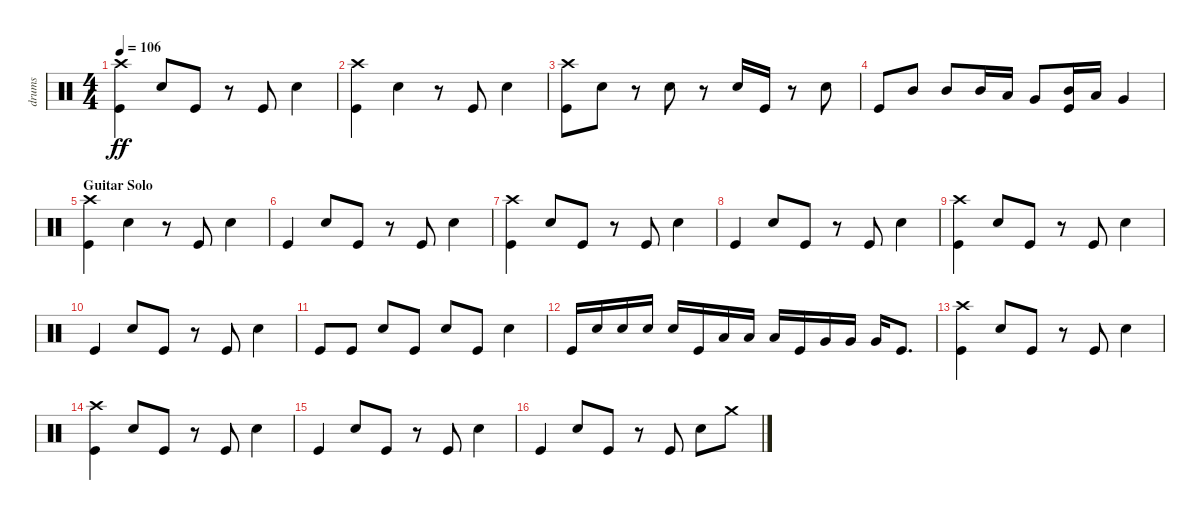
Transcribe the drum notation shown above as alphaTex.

\track ("drums" "drums") {instrument percussion}
\staff {score}
\articulation defaults
\ts (4 4)
\tempo 106
\clef neutral
\ks c
("Crash high (hit)" "Kick (hit)").4{dy ff} "Snare (hit) 2".8 "Kick (hit)".8 r.8 "Kick (hit)".8 "Snare (hit) 2".4 |
("Crash high (hit)" "Kick (hit)").4 "Snare (hit) 2".4 r.8 "Kick (hit)".8 "Snare (hit) 2".4 |
("Crash high (hit)" "Kick (hit)").8 "Snare (hit) 2".8 r.8 "Snare (hit) 2".8 r.8 "Snare (hit) 2".16 "Kick (hit)".16 r.8 "Snare (hit) 2".8 |
"Kick (hit)".8 "Mid Tom (hit)".8 "Mid Tom (hit)".8 "Mid Tom (hit)".16 "Low Tom (hit)".16 "Very Low Tom (hit)".8 ("Mid Tom (hit)" "Kick (hit)").16 "Low Tom (hit)".16 "Very Low Tom (hit)".4 |
\section ("" "Guitar Solo")
("Crash high (hit)" "Kick (hit)").4 "Snare (hit) 2".4 r.8 "Kick (hit)".8 "Snare (hit) 2".4 |
"Kick (hit)".4 "Snare (hit) 2".8 "Kick (hit)".8 r.8 "Kick (hit)".8 "Snare (hit) 2".4 |
("Crash high (hit)" "Kick (hit)").4 "Snare (hit) 2".8 "Kick (hit)".8 r.8 "Kick (hit)".8 "Snare (hit) 2".4 |
"Kick (hit)".4 "Snare (hit) 2".8 "Kick (hit)".8 r.8 "Kick (hit)".8 "Snare (hit) 2".4 |
("Crash high (hit)" "Kick (hit)").4 "Snare (hit) 2".8 "Kick (hit)".8 r.8 "Kick (hit)".8 "Snare (hit) 2".4 |
"Kick (hit)".4 "Snare (hit) 2".8 "Kick (hit)".8 r.8 "Kick (hit)".8 "Snare (hit) 2".4 |
"Kick (hit)".8 "Kick (hit)".8 "Snare (hit) 2".8 "Kick (hit)".8 "Snare (hit) 2".8 "Kick (hit)".8 "Snare (hit) 2".4 |
"Kick (hit)".16 "Snare (hit) 2".16 "Snare (hit) 2".16 "Snare (hit) 2".16 "Snare (hit) 2".16 "Kick (hit)".16 "Low Tom (hit)".16 "Low Tom (hit)".16 "Low Tom (hit)".16 "Kick (hit)".16 "Very Low Tom (hit)".16 "Very Low Tom (hit)".16 "Very Low Tom (hit)".16 "Kick (hit)".8{d} |
("Crash high (hit)" "Kick (hit)").4 "Snare (hit) 2".8 "Kick (hit)".8 r.8 "Kick (hit)".8 "Snare (hit) 2".4 |
("Crash high (hit)" "Kick (hit)").4 "Snare (hit) 2".8 "Kick (hit)".8 r.8 "Kick (hit)".8 "Snare (hit) 2".4 |
"Kick (hit)".4 "Snare (hit) 2".8 "Kick (hit)".8 r.8 "Kick (hit)".8 "Snare (hit) 2".4 |
"Kick (hit)".4 "Snare (hit) 2".8 "Kick (hit)".8 r.8 "Kick (hit)".8 "Snare (hit) 2".8 "Crash medium (hit)".8
